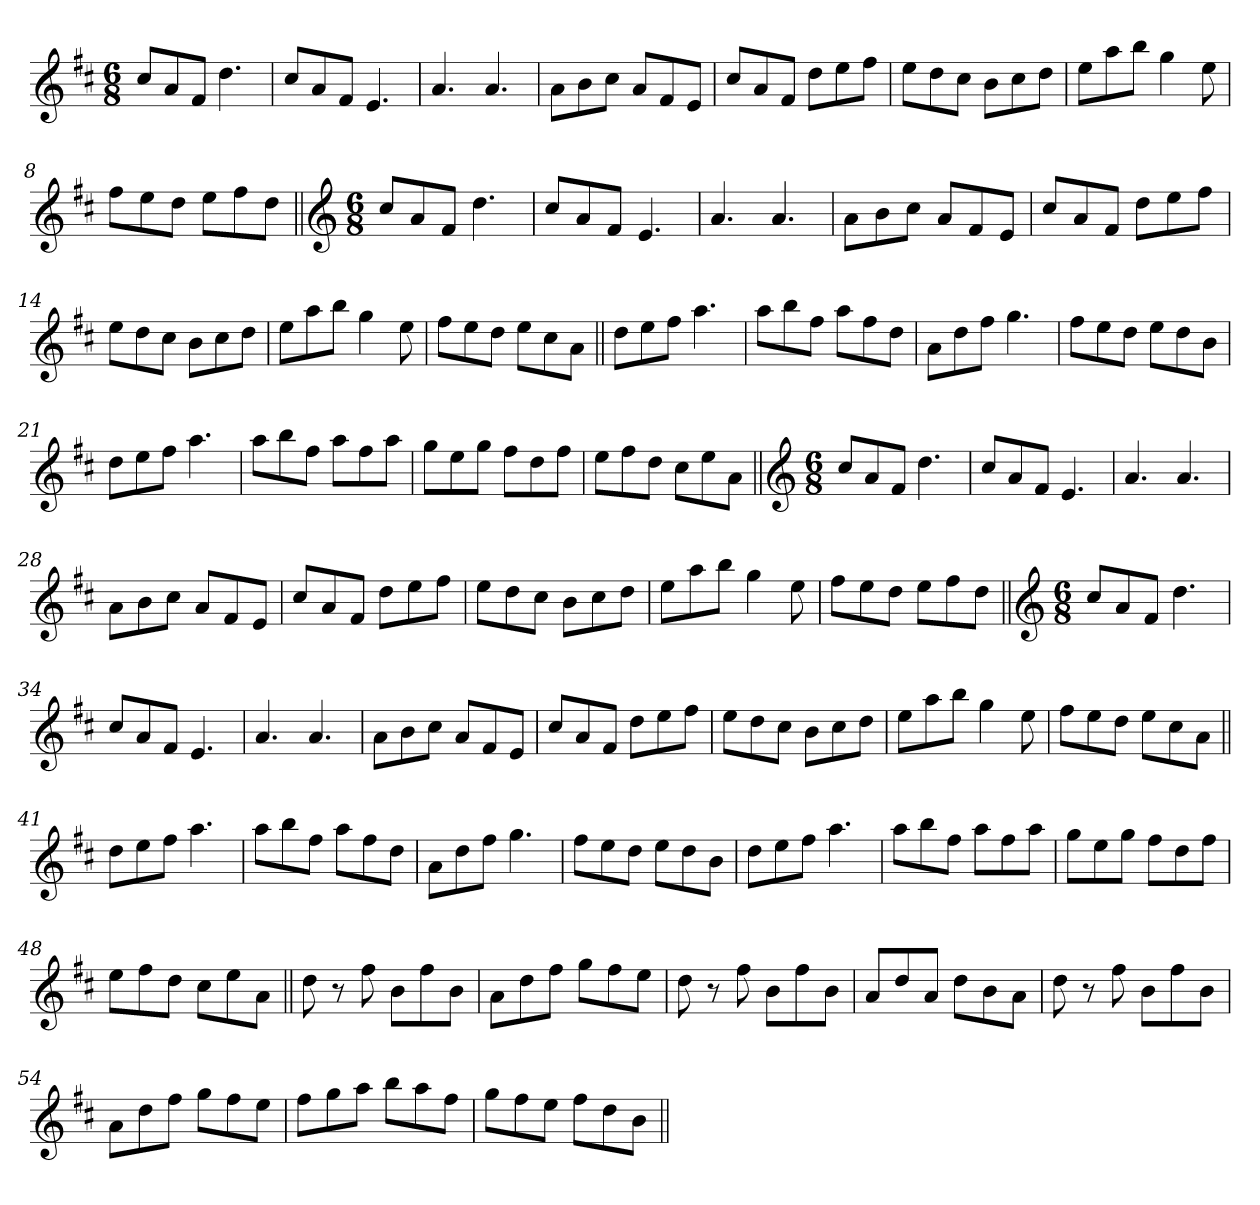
**kern
*part1
*staff1
*clefG2
*k[f#c#]
*D:
*M6/8
=1
8cc#/L
8a/
8f#/J
4.dd\
=2
8cc#/L
8a/
8f#/J
4.e/
=3
4.a/
4.a/
=4
8a\L
8b\
8cc#\J
8a/L
8f#/
8e/J
=5
8cc#/L
8a/
8f#/J
8dd\L
8ee\
8ff#\J
=6
8ee\L
8dd\
8cc#\J
8b\L
8cc#\
8dd\J
=7
8ee\L
8aa\
8bb\J
4gg\
8ee\
!!LO:LB:g=z
=8
8ff#\L
8ee\
8dd\J
8ee\L
8ff#\
8dd\J
=9||
*clefG2
*M6/8
8cc#/L
8a/
8f#/J
4.dd\
=10
8cc#/L
8a/
8f#/J
4.e/
=11
4.a/
4.a/
=12
8a\L
8b\
8cc#\J
8a/L
8f#/
8e/J
=13
8cc#/L
8a/
8f#/J
8dd\L
8ee\
8ff#\J
=14
8ee\L
8dd\
8cc#\J
8b\L
8cc#\
8dd\J
!!LO:LB:g=z
=15
8ee\L
8aa\
8bb\J
4gg\
8ee\
=16
8ff#\L
8ee\
8dd\J
8ee\L
8cc#\
8a\J
=17||
8dd\L
8ee\
8ff#\J
4.aa\
=18
8aa\L
8bb\
8ff#\J
8aa\L
8ff#\
8dd\J
=19
8a\L
8dd\
8ff#\J
4.gg\
=20
8ff#\L
8ee\
8dd\J
8ee\L
8dd\
8b\J
=21
8dd\L
8ee\
8ff#\J
4.aa\
!!LO:LB:g=z
=22
8aa\L
8bb\
8ff#\J
8aa\L
8ff#\
8aa\J
=23
8gg\L
8ee\
8gg\J
8ff#\L
8dd\
8ff#\J
=24
8ee\L
8ff#\
8dd\J
8cc#\L
8ee\
8a\J
=25||
*clefG2
*M6/8
8cc#/L
8a/
8f#/J
4.dd\
=26
8cc#/L
8a/
8f#/J
4.e/
=27
4.a/
4.a/
=28
8a\L
8b\
8cc#\J
8a/L
8f#/
8e/J
!!LO:LB:g=z
=29
8cc#/L
8a/
8f#/J
8dd\L
8ee\
8ff#\J
=30
8ee\L
8dd\
8cc#\J
8b\L
8cc#\
8dd\J
=31
8ee\L
8aa\
8bb\J
4gg\
8ee\
=32
8ff#\L
8ee\
8dd\J
8ee\L
8ff#\
8dd\J
=33||
*clefG2
*M6/8
8cc#/L
8a/
8f#/J
4.dd\
=34
8cc#/L
8a/
8f#/J
4.e/
=35
4.a/
4.a/
!!LO:LB:g=z
=36
8a\L
8b\
8cc#\J
8a/L
8f#/
8e/J
=37
8cc#/L
8a/
8f#/J
8dd\L
8ee\
8ff#\J
=38
8ee\L
8dd\
8cc#\J
8b\L
8cc#\
8dd\J
=39
8ee\L
8aa\
8bb\J
4gg\
8ee\
=40
8ff#\L
8ee\
8dd\J
8ee\L
8cc#\
8a\J
=41||
8dd\L
8ee\
8ff#\J
4.aa\
=42
8aa\L
8bb\
8ff#\J
8aa\L
8ff#\
8dd\J
!!LO:LB:g=z
=43
8a\L
8dd\
8ff#\J
4.gg\
=44
8ff#\L
8ee\
8dd\J
8ee\L
8dd\
8b\J
=45
8dd\L
8ee\
8ff#\J
4.aa\
=46
8aa\L
8bb\
8ff#\J
8aa\L
8ff#\
8aa\J
=47
8gg\L
8ee\
8gg\J
8ff#\L
8dd\
8ff#\J
=48
8ee\L
8ff#\
8dd\J
8cc#\L
8ee\
8a\J
=49||
8dd\
8r
8ff#\
8b\L
8ff#\
8b\J
!!LO:LB:g=z
=50
8a\L
8dd\
8ff#\J
8gg\L
8ff#\
8ee\J
=51
8dd\
8r
8ff#\
8b\L
8ff#\
8b\J
=52
8a/L
8dd/
8a/J
8dd\L
8b\
8a\J
=53
8dd\
8r
8ff#\
8b\L
8ff#\
8b\J
=54
8a\L
8dd\
8ff#\J
8gg\L
8ff#\
8ee\J
=55
8ff#\L
8gg\
8aa\J
8bb\L
8aa\
8ff#\J
!!LO:LB:g=z
=56
8gg\L
8ff#\
8ee\J
8ff#\L
8dd\
8b\J
=||
*-
